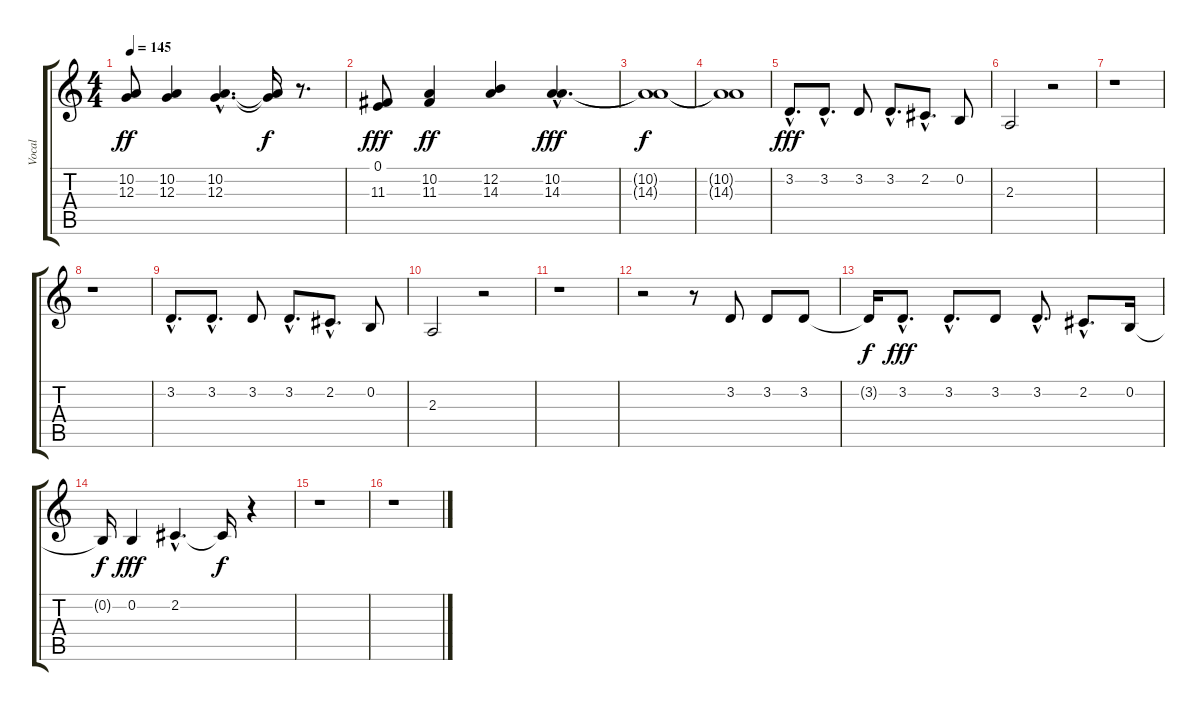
\track ("Vocal " "Vocal ") {instrument oboe}
\staff {score tabs}
\tuning (E4 B3 G3 D3 A2 E2) {hide}
\ts (4 4)
\tempo 145
\clef g2
\ks c
(10.2 12.3).8{dy ff} (10.2 12.3).4 (10.2{hac} 12.3{hac}).4{d} (10.2{t} 12.3{t}).16{dy f} r.8{d} |
(0.1 11.3).8{dy fff} (10.2 11.3).4{dy ff} (12.2 14.3).4 (10.2{hac} 14.3{hac}).4{d dy fff} |
(10.2{t} 14.3{t}).1{dy f} |
(10.2{t} 14.3{t}).1 |
3.2{hac}.8{d dy fff} 3.2{hac}.8{d} 3.2.8 3.2{hac}.8{d} 2.2{hac}.8{d} 0.2.8 |
2.3.2 r.2 |
r.1 |
r.1 |
3.2{hac}.8{d} 3.2{hac}.8{d} 3.2.8 3.2{hac}.8{d} 2.2{hac}.8{d} 0.2.8 |
2.3.2 r.2 |
r.1 |
r.2 r.8 3.2.8 3.2.8 3.2.8 |
3.2{t}.16{dy f} 3.2{hac}.8{d dy fff} 3.2{hac}.8{d} 3.2.8 3.2{hac}.8{d} 2.2{hac}.8{d} 0.2.16 |
0.2{t}.16{dy f} 0.2.4{dy fff} 2.2{hac}.4{d} 2.2{t}.16{dy f} r.4 |
r.1 |
r.1
